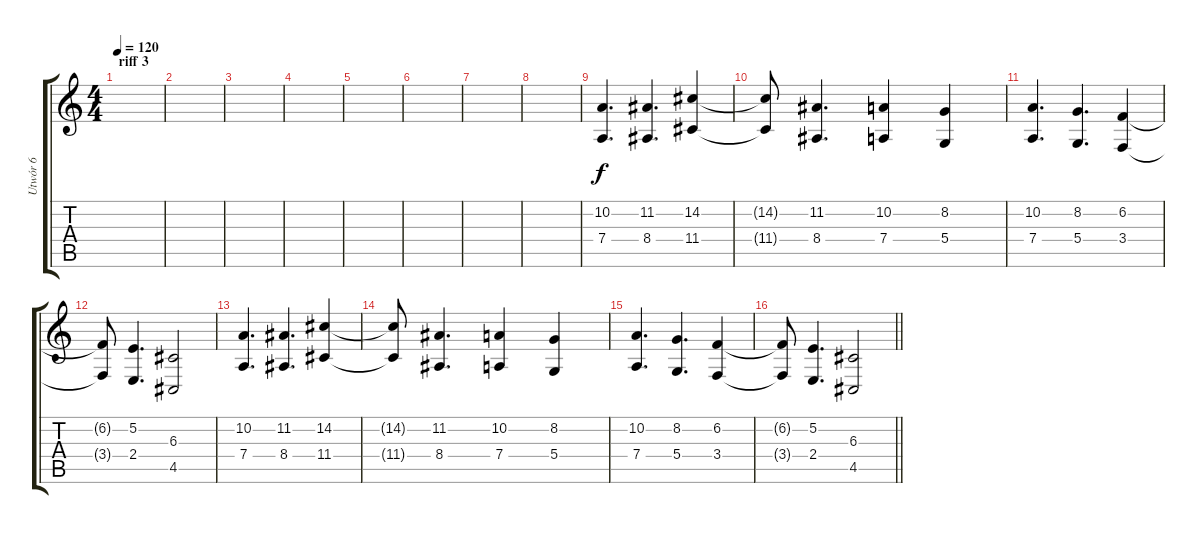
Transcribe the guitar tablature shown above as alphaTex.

\track ("Utwór 6" "Utwór 6") {instrument pad4choir}
\staff {score tabs}
\tuning (E4 B3 G3 D3 A2 E2) {hide}
\ts (4 4)
\section ("" "riff 3")
\tempo 120
\clef g2
\ks c
|
|
|
|
|
|
|
|
(10.2 7.4).4{d} (11.2 8.4).4{d} (14.2 11.4).4 |
(14.2{t} 11.4{t}).8 (11.2 8.4).4{d} (10.2 7.4).4 (8.2 5.4).4 |
(10.2 7.4).4{d} (8.2 5.4).4{d} (6.2 3.4).4 |
(6.2{t} 3.4{t}).8 (5.2 2.4).4{d} (6.3 4.5).2 |
(10.2 7.4).4{d} (11.2 8.4).4{d} (14.2 11.4).4 |
(14.2{t} 11.4{t}).8 (11.2 8.4).4{d} (10.2 7.4).4 (8.2 5.4).4 |
(10.2 7.4).4{d} (8.2 5.4).4{d} (6.2 3.4).4 |
\barLineRight lightlight
(6.2{t} 3.4{t}).8 (5.2 2.4).4{d} (6.3 4.5).2
